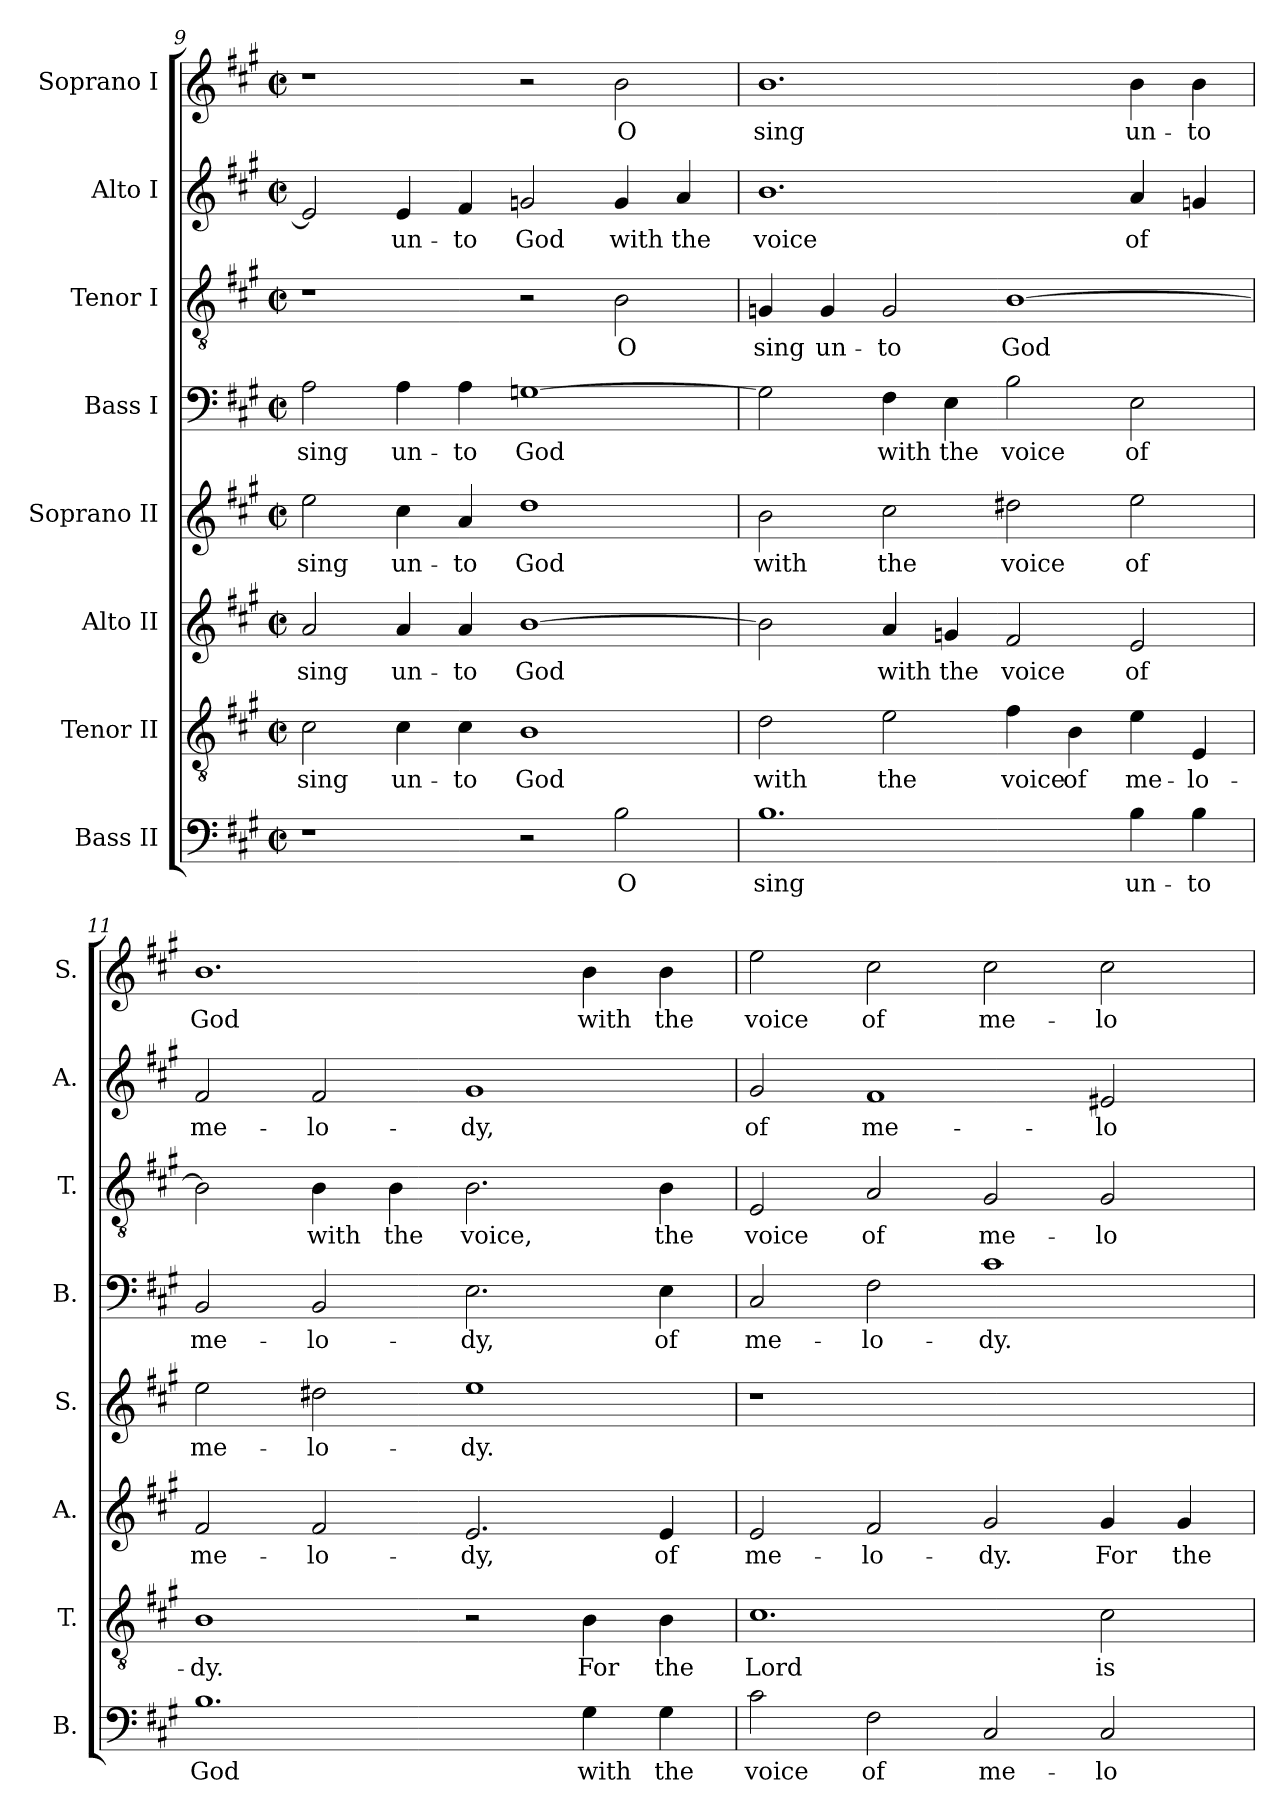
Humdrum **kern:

**kern	**text	**kern	**text	**kern	**text	**kern	**text	**kern	**text	**kern	**text	**kern	**text	**kern	**text
*part8	*part8	*part7	*part7	*part6	*part6	*part5	*part5	*part4	*part4	*part3	*part3	*part2	*part2	*part1	*part1
*staff8	*staff8	*staff7	*staff7	*staff6	*staff6	*staff5	*staff5	*staff4	*staff4	*staff3	*staff3	*staff2	*staff2	*staff1	*staff1
*I"Bass II	*	*I"Tenor II	*	*I"Alto II	*	*I"Soprano II	*	*I"Bass I	*	*I"Tenor I	*	*I"Alto I	*	*I"Soprano I	*
*I'B.	*	*I'T.	*	*I'A.	*	*I'S.	*	*I'B.	*	*I'T.	*	*I'A.	*	*I'S.	*
*clefF4	*	*clefGv2	*	*clefG2	*	*clefG2	*	*clefF4	*	*clefGv2	*	*clefG2	*	*clefG2	*
*	*	*ITrd7c12	*	*	*	*	*	*	*	*ITrd7c12	*	*	*	*	*
*k[f#c#g#]	*	*k[f#c#g#]	*	*k[f#c#g#]	*	*k[f#c#g#]	*	*k[f#c#g#]	*	*k[f#c#g#]	*	*k[f#c#g#]	*	*k[f#c#g#]	*
*A:	*	*A:	*	*A:	*	*A:	*	*A:	*	*A:	*	*A:	*	*A:	*
*M2/2	*	*M2/2	*	*M2/2	*	*M2/2	*	*M2/2	*	*M2/2	*	*M2/2	*	*M2/2	*
*met(c|)	*	*met(c|)	*	*met(c|)	*	*met(c|)	*	*met(c|)	*	*met(c|)	*	*met(c|)	*	*met(c|)	*
=9	=9	=9	=9	=9	=9	=9	=9	=9	=9	=9	=9	=9	=9	=9	=9
!	!	!	!LO:LY:b	!	!LO:LY:b	!	!LO:LY:b	!	!LO:LY:b	!	!	!	!	!	!
1r	.	2C#\	sing	2a/	sing	2ee\	sing	2A\	sing	1r	.	2e/]	.	1r	.
!	!	!	!LO:LY:b	!	!LO:LY:b	!	!LO:LY:b	!	!LO:LY:b	!	!	!	!LO:LY:b	!	!
.	.	4C#\	un-	4a/	un-	4cc#\	un-	4A\	un-	.	.	4e/	un-	.	.
!	!	!	!LO:LY:b	!	!LO:LY:b	!	!LO:LY:b	!	!LO:LY:b	!	!	!	!LO:LY:b	!	!
.	.	4C#\	-to	4a/	-to	4a/	-to	4A\	-to	.	.	4f#/	-to	.	.
!	!	!	!LO:LY:b	!	!LO:LY:b	!	!LO:LY:b	!	!LO:LY:b	!	!	!	!LO:LY:b	!	!
2r	.	1BB	God	[>1b	God	1dd	God	[>1Gn	God	2r	.	2gn/	God	2r	.
!	!LO:LY:b	!	!	!	!	!	!	!	!	!	!LO:LY:b	!	!LO:LY:b	!	!LO:LY:b
2B\	O	.	.	.	.	.	.	.	.	2BB\	O	4g/	with	2b\	O
!	!	!	!	!	!	!	!	!	!	!	!	!	!LO:LY:b	!	!
.	.	.	.	.	.	.	.	.	.	.	.	4a/	the	.	.
!!LO:LB:g=z
=10	=10	=10	=10	=10	=10	=10	=10	=10	=10	=10	=10	=10	=10	=10	=10
!	!LO:LY:b	!	!LO:LY:b	!	!	!	!LO:LY:b	!	!	!	!LO:LY:b	!	!LO:LY:b	!	!LO:LY:b
1.B	sing	2D\	with	2b\]	.	2b\	with	2G\]	.	4GGn/	sing	1.b	voice	1.b	sing
!	!	!	!	!	!	!	!	!	!	!	!LO:LY:b	!	!	!	!
.	.	.	.	.	.	.	.	.	.	4GG/	un-	.	.	.	.
!	!	!	!LO:LY:b	!	!LO:LY:b	!	!LO:LY:b	!	!LO:LY:b	!	!LO:LY:b	!	!	!	!
.	.	2E\	the	4a/	with	2cc#\	the	4F#\	with	2GG/	-to	.	.	.	.
!	!	!	!	!	!LO:LY:b	!	!	!	!LO:LY:b	!	!	!	!	!	!
.	.	.	.	4gn/	the	.	.	4E\	the	.	.	.	.	.	.
!	!	!	!LO:LY:b	!	!LO:LY:b	!	!LO:LY:b	!	!LO:LY:b	!	!LO:LY:b	!	!	!	!
.	.	4F#\	voice	2f#/	voice	2dd#X\	voice	2B\	voice	[>1BB	God	.	.	.	.
!	!	!	!LO:LY:b	!	!	!	!	!	!	!	!	!	!	!	!
.	.	4BB\	of	.	.	.	.	.	.	.	.	.	.	.	.
!	!LO:LY:b	!	!LO:LY:b	!	!LO:LY:b	!	!LO:LY:b	!	!LO:LY:b	!	!	!	!LO:LY:b	!	!LO:LY:b
4B\	un-	4E\	me-	2e/	of	2ee\	of	2E\	of	.	.	4a/	of	4b\	un-
!	!LO:LY:b	!	!LO:LY:b	!	!	!	!	!	!	!	!	!	!	!	!LO:LY:b
4B\	-to	4EE/	-lo-	.	.	.	.	.	.	.	.	4gn/	.	4b\	-to
=11	=11	=11	=11	=11	=11	=11	=11	=11	=11	=11	=11	=11	=11	=11	=11
!	!LO:LY:b	!	!LO:LY:b	!	!LO:LY:b	!	!LO:LY:b	!	!LO:LY:b	!	!	!	!LO:LY:b	!	!LO:LY:b
1.B	God	1BB	-dy.	2f#/	me-	2ee\	me-	2BB/	me-	2BB\]	.	2f#/	me-	1.b	God
!	!	!	!	!	!LO:LY:b	!	!LO:LY:b	!	!LO:LY:b	!	!LO:LY:b	!	!LO:LY:b	!	!
.	.	.	.	2f#/	-lo-	2dd#X\	-lo-	2BB/	-lo-	4BB\	with	2f#/	-lo-	.	.
!	!	!	!	!	!	!	!	!	!	!	!LO:LY:b	!	!	!	!
.	.	.	.	.	.	.	.	.	.	4BB\	the	.	.	.	.
!	!	!	!	!	!LO:LY:b	!	!LO:LY:b	!	!LO:LY:b	!	!LO:LY:b	!	!LO:LY:b	!	!
.	.	2r	.	2.e/	-dy,	1ee	-dy.	2.E\	-dy,	2.BB\	voice,	1g#	-dy,	.	.
!	!LO:LY:b	!	!LO:LY:b	!	!	!	!	!	!	!	!	!	!	!	!LO:LY:b
4G#\	with	4BB\	For	.	.	.	.	.	.	.	.	.	.	4b\	with
!	!LO:LY:b	!	!LO:LY:b	!	!LO:LY:b	!	!	!	!LO:LY:b	!	!LO:LY:b	!	!	!	!LO:LY:b
4G#\	the	4BB\	the	4e/	of	.	.	4E\	of	4BB\	the	.	.	4b\	the
=12	=12	=12	=12	=12	=12	=12	=12	=12	=12	=12	=12	=12	=12	=12	=12
!	!LO:LY:b	!	!LO:LY:b	!	!LO:LY:b	!LO:N:vis=1	!	!	!LO:LY:b	!	!LO:LY:b	!	!LO:LY:b	!	!LO:LY:b
2c#\	voice	1.C#	Lord	2e/	me-	1r	.	2C#/	me-	2EE/	voice	2g#/	of	2ee\	voice
!	!LO:LY:b	!	!	!	!LO:LY:b	!	!	!	!LO:LY:b	!	!LO:LY:b	!	!LO:LY:b	!	!LO:LY:b
2F#\	of	.	.	2f#/	-lo-	.	.	2F#\	-lo-	2AA/	of	1f#	me-	2cc#\	of
!	!LO:LY:b	!	!	!	!LO:LY:b	!	!	!	!LO:LY:b	!	!LO:LY:b	!	!	!	!LO:LY:b
2C#/	me-	.	.	2g#/	-dy.	1ryy	.	1c#	-dy.	2GG#/	me-	.	.	2cc#\	me-
!	!LO:LY:b	!	!LO:LY:b	!	!LO:LY:b	!	!	!	!	!	!LO:LY:b	!	!LO:LY:b	!	!LO:LY:b
2C#/	-lo-	2C#\	is	4g#/	For	.	.	.	.	2GG#/	-lo-	2e#X/	-lo-	2cc#\	-lo-
!	!	!	!	!	!LO:LY:b	!	!	!	!	!	!	!	!	!	!
.	.	.	.	4g#/	the	.	.	.	.	.	.	.	.	.	.
=	=	=	=	=	=	=	=	=	=	=	=	=	=	=	=
*-	*-	*-	*-	*-	*-	*-	*-	*-	*-	*-	*-	*-	*-	*-	*-
